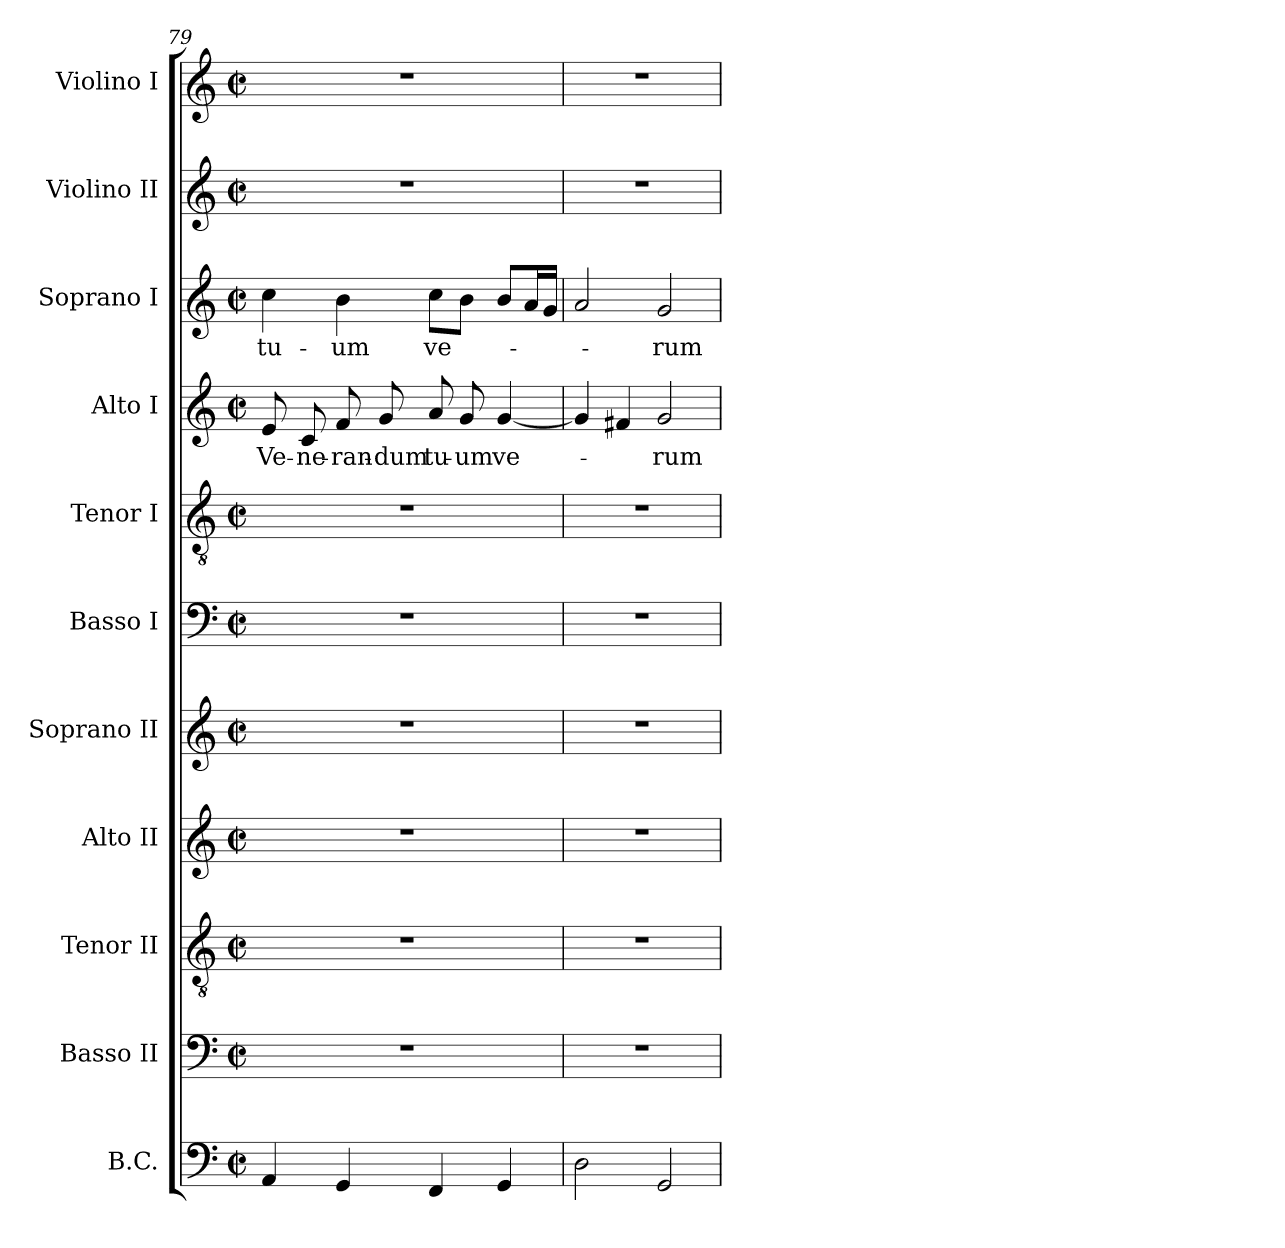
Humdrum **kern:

**kern	**kern	**kern	**kern	**kern	**kern	**kern	**kern	**text	**kern	**text	**kern	**kern
*part11	*part10	*part9	*part8	*part7	*part6	*part5	*part4	*part4	*part3	*part3	*part2	*part1
*staff11	*staff10	*staff9	*staff8	*staff7	*staff6	*staff5	*staff4	*staff4	*staff3	*staff3	*staff2	*staff1
*I"B.C.	*I"Basso II	*I"Tenor II	*I"Alto II	*I"Soprano II	*I"Basso I	*I"Tenor I	*I"Alto I	*	*I"Soprano I	*	*I"Violino II	*I"Violino I
*I'BC	*I'B 2	*I'T 2	*I'A 2	*I'S 2	*I'B 1	*I'T 1	*I'A 1	*	*I'S 1	*	*I'Vln. II	*I'Vln. I
!!LO:PB:g=z
*clefF4	*clefF4	*clefGv2	*clefG2	*clefG2	*clefF4	*clefGv2	*clefG2	*	*clefG2	*	*clefG2	*clefG2
*k[]	*k[]	*k[]	*k[]	*k[]	*k[]	*k[]	*k[]	*	*k[]	*	*k[]	*k[]
*C:	*C:	*C:	*C:	*C:	*C:	*C:	*C:	*	*C:	*	*C:	*C:
*M2/2	*M2/2	*M2/2	*M2/2	*M2/2	*M2/2	*M2/2	*M2/2	*	*M2/2	*	*M2/2	*M2/2
*met(c|)	*met(c|)	*met(c|)	*met(c|)	*met(c|)	*met(c|)	*met(c|)	*met(c|)	*	*met(c|)	*	*met(c|)	*met(c|)
=79	=79	=79	=79	=79	=79	=79	=79	=79	=79	=79	=79	=79
!	!	!	!	!	!	!	!	!LO:LY:b	!	!	!	!
!	!	!	!	!	!	!	!	!	!	!LO:LY:b	!	!
4AA/	1r	1r	1r	1r	1r	1r	8e/	Ve-	4cc\	tu-	1r	1r
!	!	!	!	!	!	!	!	!LO:LY:b	!	!	!	!
.	.	.	.	.	.	.	8c/	-ne-	.	.	.	.
!	!	!	!	!	!	!	!	!LO:LY:b	!	!	!	!
!	!	!	!	!	!	!	!	!	!	!LO:LY:b	!	!
4GG/	.	.	.	.	.	.	8f/	-ran-	4b\	-um	.	.
!	!	!	!	!	!	!	!	!LO:LY:b	!	!	!	!
.	.	.	.	.	.	.	8g/	-dum	.	.	.	.
!	!	!	!	!	!	!	!	!LO:LY:b	!	!	!	!
!	!	!	!	!	!	!	!	!	!	!LO:LY:b	!	!
4FF/	.	.	.	.	.	.	8a/	tu-	8cc\L	ve-	.	.
!	!	!	!	!	!	!	!	!LO:LY:b	!	!	!	!
.	.	.	.	.	.	.	8g/	-um	8b\J	.	.	.
!	!	!	!	!	!	!	!	!LO:LY:b	!	!	!	!
4GG/	.	.	.	.	.	.	[4g/	ve-	8b/L	.	.	.
.	.	.	.	.	.	.	.	.	16a/L	.	.	.
.	.	.	.	.	.	.	.	.	16g/JJ	.	.	.
=80	=80	=80	=80	=80	=80	=80	=80	=80	=80	=80	=80	=80
2D\	1r	1r	1r	1r	1r	1r	4g/]	.	2a/	.	1r	1r
.	.	.	.	.	.	.	4f#X/	.	.	.	.	.
!	!	!	!	!	!	!	!	!LO:LY:b	!	!	!	!
!	!	!	!	!	!	!	!	!	!	!LO:LY:b	!	!
2GG/	.	.	.	.	.	.	2g/	-rum	2g/	-rum	.	.
=	=	=	=	=	=	=	=	=	=	=	=	=
*-	*-	*-	*-	*-	*-	*-	*-	*-	*-	*-	*-	*-
